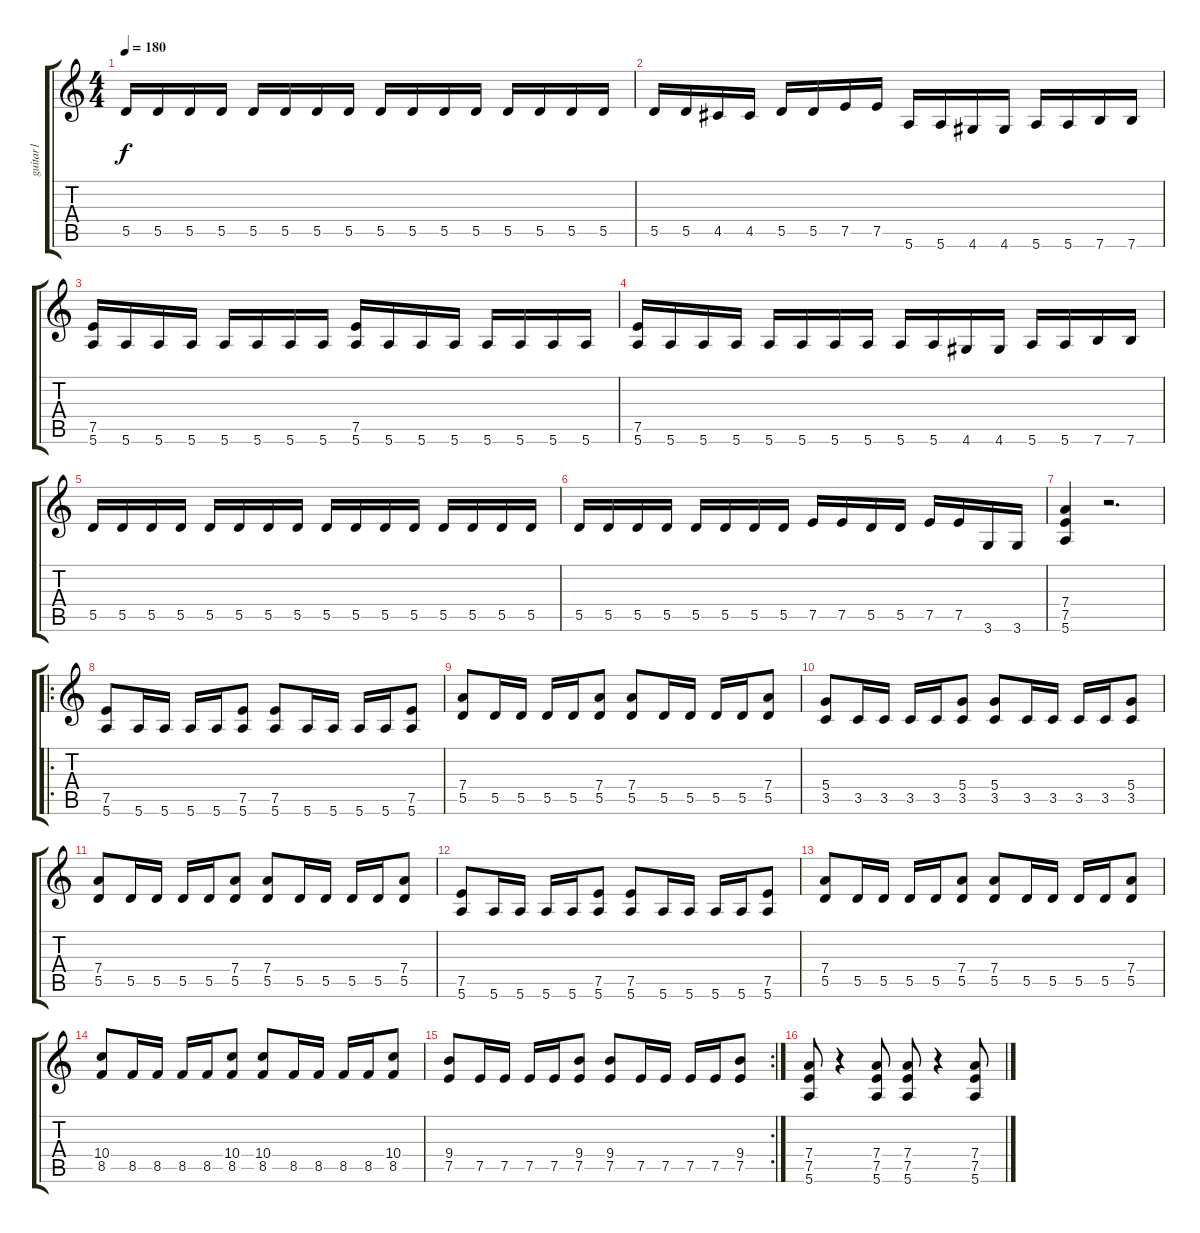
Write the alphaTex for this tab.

\track ("guitar1" "guitar1") {instrument distortionguitar}
\staff {score tabs}
\tuning (E4 B3 G3 D3 A2 E2) {hide}
\ts (4 4)
\tempo 180
\clef g2
\ks c
5.5.16{dy f} 5.5.16 5.5.16 5.5.16 5.5.16 5.5.16 5.5.16 5.5.16 5.5.16 5.5.16 5.5.16 5.5.16 5.5.16 5.5.16 5.5.16 5.5.16 |
5.5.16 5.5.16 4.5.16 4.5.16 5.5.16 5.5.16 7.5.16 7.5.16 5.6.16 5.6.16 4.6.16 4.6.16 5.6.16 5.6.16 7.6.16 7.6.16 |
(7.5 5.6).16 5.6.16 5.6.16 5.6.16 5.6.16 5.6.16 5.6.16 5.6.16 (7.5 5.6).16 5.6.16 5.6.16 5.6.16 5.6.16 5.6.16 5.6.16 5.6.16 |
(7.5 5.6).16 5.6.16 5.6.16 5.6.16 5.6.16 5.6.16 5.6.16 5.6.16 5.6.16 5.6.16 4.6.16 4.6.16 5.6.16 5.6.16 7.6.16 7.6.16 |
5.5.16 5.5.16 5.5.16 5.5.16 5.5.16 5.5.16 5.5.16 5.5.16 5.5.16 5.5.16 5.5.16 5.5.16 5.5.16 5.5.16 5.5.16 5.5.16 |
5.5.16 5.5.16 5.5.16 5.5.16 5.5.16 5.5.16 5.5.16 5.5.16 7.5.16 7.5.16 5.5.16 5.5.16 7.5.16 7.5.16 3.6.16 3.6.16 |
(7.4 7.5 5.6).4 r.2{d} |
\ro
(7.5 5.6).8 5.6.16 5.6.16 5.6.16 5.6.16 (7.5 5.6).8 (7.5 5.6).8 5.6.16 5.6.16 5.6.16 5.6.16 (7.5 5.6).8 |
(7.4 5.5).8 5.5.16 5.5.16 5.5.16 5.5.16 (7.4 5.5).8 (7.4 5.5).8 5.5.16 5.5.16 5.5.16 5.5.16 (7.4 5.5).8 |
(5.4 3.5).8 3.5.16 3.5.16 3.5.16 3.5.16 (5.4 3.5).8 (5.4 3.5).8 3.5.16 3.5.16 3.5.16 3.5.16 (5.4 3.5).8 |
(7.4 5.5).8 5.5.16 5.5.16 5.5.16 5.5.16 (7.4 5.5).8 (7.4 5.5).8 5.5.16 5.5.16 5.5.16 5.5.16 (7.4 5.5).8 |
(7.5 5.6).8 5.6.16 5.6.16 5.6.16 5.6.16 (7.5 5.6).8 (7.5 5.6).8 5.6.16 5.6.16 5.6.16 5.6.16 (7.5 5.6).8 |
(7.4 5.5).8 5.5.16 5.5.16 5.5.16 5.5.16 (7.4 5.5).8 (7.4 5.5).8 5.5.16 5.5.16 5.5.16 5.5.16 (7.4 5.5).8 |
(10.4 8.5).8 8.5.16 8.5.16 8.5.16 8.5.16 (10.4 8.5).8 (10.4 8.5).8 8.5.16 8.5.16 8.5.16 8.5.16 (10.4 8.5).8 |
\rc 2
(9.4 7.5).8 7.5.16 7.5.16 7.5.16 7.5.16 (9.4 7.5).8 (9.4 7.5).8 7.5.16 7.5.16 7.5.16 7.5.16 (9.4 7.5).8 |
(7.4 7.5 5.6).8 r.4 (7.4 7.5 5.6).8 (7.4 7.5 5.6).8 r.4 (7.4 7.5 5.6).8
